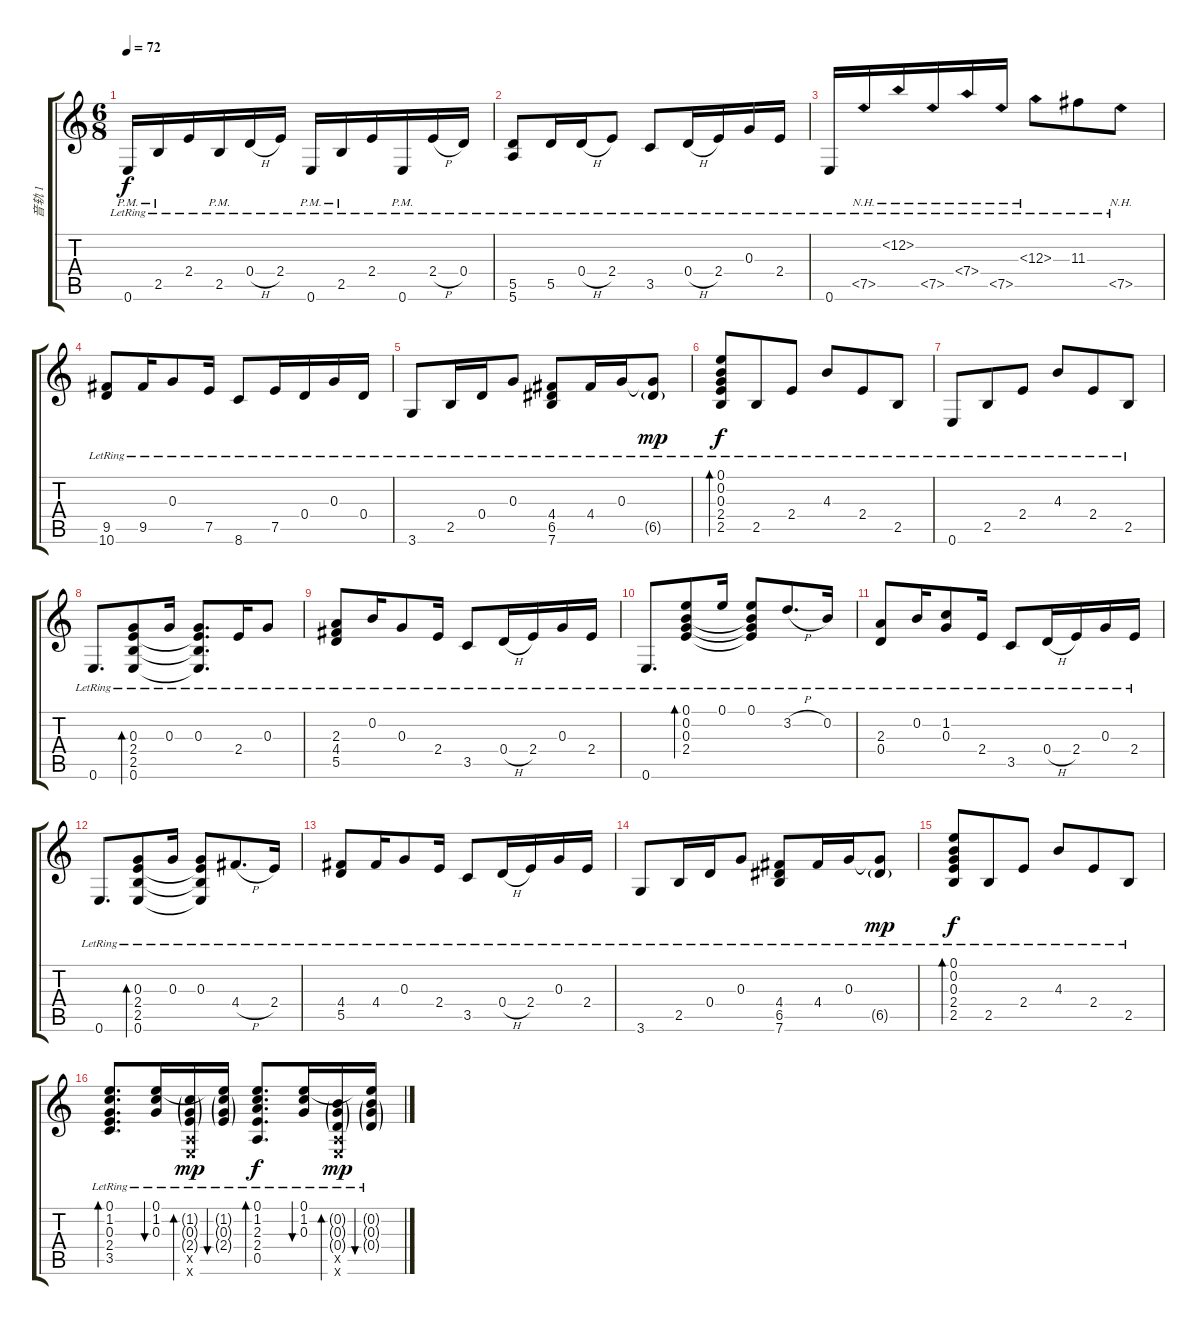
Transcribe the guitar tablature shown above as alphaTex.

\track ("音轨 1" "音轨 1") {instrument acousticguitarsteel}
\staff {score tabs}
\tuning (E4 B3 G3 D3 A2 E2) {hide}
\ts (6 8)
\tempo 72
\clef g2
\ks c
0.6{pm lr}.16{dy f} 2.5{pm lr}.16 2.4{lr}.16 2.5{pm lr}.16 0.4{h lr}.16 2.4{lr}.16 0.6{pm lr}.16 2.5{pm lr}.16 2.4{lr}.16 0.6{pm lr}.16 2.4{h lr}.16 0.4{lr}.16 |
(5.5{lr} 5.6{lr}).8 5.5{lr}.16 0.4{h lr}.16 2.4{lr}.8 3.5{lr}.8 0.4{h lr}.16 2.4{lr}.16 0.3{lr}.16 2.4{lr}.16 |
0.6{lr}.16 7.5{nh lr}.16 12.2{nh lr}.16 7.5{nh lr}.16 7.4{nh lr}.16 7.5{nh lr}.16 12.3{nh lr}.8 11.3{lr}.8 7.5{nh lr}.8 |
(9.5{lr} 10.6{lr}).8 9.5{lr}.16 0.3{lr}.8 7.5{lr}.16 8.6{lr}.8 7.5{lr}.16 0.4{lr}.16 0.3{lr}.16 0.4{lr}.16 |
3.6{lr}.8 2.5{lr}.16 0.4{lr}.16 0.3{lr}.8 (4.4{lr} 6.5{lr} 7.6{lr}).8 4.4{lr}.16 0.3{lr}.16 (0.3{t} 6.5{g lr}).8{dy mp} |
(0.1{lr} 0.2{lr} 0.3{lr} 2.4{lr} 2.5{lr}).8{bd 60 dy f} 2.5{lr}.8 2.4{lr}.8 4.3{lr}.8 2.4{lr}.8 2.5{lr}.8 |
0.6{lr}.8 2.5{lr}.8 2.4{lr}.8 4.3{lr}.8 2.4{lr}.8 2.5{lr}.8 |
0.6{lr}.8{d} (0.3{lr} 2.4{lr} 2.5{lr} 0.6{lr}).8{bd 480} 0.3{lr}.16 (0.3{lr} 2.4{t} 2.5{t} 0.6{t}).8{d} 2.4{lr}.16 0.3{lr}.8 |
(2.3{lr} 4.4{lr} 5.5{lr}).8 0.2{lr}.16 0.3{lr}.8 2.4{lr}.16 3.5{lr}.8 0.4{h lr}.16 2.4{lr}.16 0.3{lr}.16 2.4{lr}.16 |
0.6{lr}.8{d} (0.1{lr} 0.2{lr} 0.3{lr} 2.4{lr}).8{bd 240} 0.1{lr}.16 (0.1{lr} 0.2{t} 0.3{t} 2.4{t}).8 3.2{h lr}.8{d} 0.2{lr}.16 |
(2.3{lr} 0.4{lr}).8 0.2{lr}.16 (1.2{lr} 0.3{lr}).8 2.4{lr}.16 3.5{lr}.8 0.4{h lr}.16 2.4{lr}.16 0.3{lr}.16 2.4{lr}.16 |
0.6{lr}.8{d} (0.3{lr} 2.4{lr} 2.5{lr} 0.6{lr}).8{bd 480} 0.3{lr}.16 (0.3{lr} 2.4{t} 2.5{t} 0.6{t}).8 4.4{h lr}.8{d} 2.4{lr}.16 |
(4.4{lr} 5.5{lr}).8 4.4{lr}.16 0.3{lr}.8 2.4{lr}.16 3.5{lr}.8 0.4{h lr}.16 2.4{lr}.16 0.3{lr}.16 2.4{lr}.16 |
3.6{lr}.8 2.5{lr}.16 0.4{lr}.16 0.3{lr}.8 (4.4{lr} 6.5{lr} 7.6{lr}).8 4.4{lr}.16 0.3{lr}.16 (0.3{t} 6.5{g lr}).8{dy mp} |
(0.1{lr} 0.2{lr} 0.3{lr} 2.4{lr} 2.5{lr}).8{bd 60 dy f} 2.5{lr}.8 2.4{lr}.8 4.3{lr}.8 2.4{lr}.8 2.5{lr}.8 |
(0.1{lr} 1.2{lr} 0.3{lr} 2.4{lr} 3.5{lr}).8{d bd 30} (0.1{lr} 1.2{lr} 0.3{lr}).16{bu 30} (1.2{g lr} 0.3{g lr} 2.4{g lr} 0.5{x} 0.6{x}).16{bd 30 dy mp} (0.1{t} 1.2{g lr} 0.3{g lr} 2.4{g lr}).16{bu 30} (0.1{lr} 1.2{lr} 2.3{lr} 2.4{lr} 0.5{lr}).8{d bd 30 dy f} (0.1{lr} 1.2{lr} 0.3{lr}).16{bu 30} (0.2{g lr} 0.3{g lr} 0.4{g lr} 0.5{x} 0.6{x}).16{bd 30 dy mp} (0.1{t} 0.2{g lr} 0.3{g lr} 0.4{g lr}).16{bu 30}
